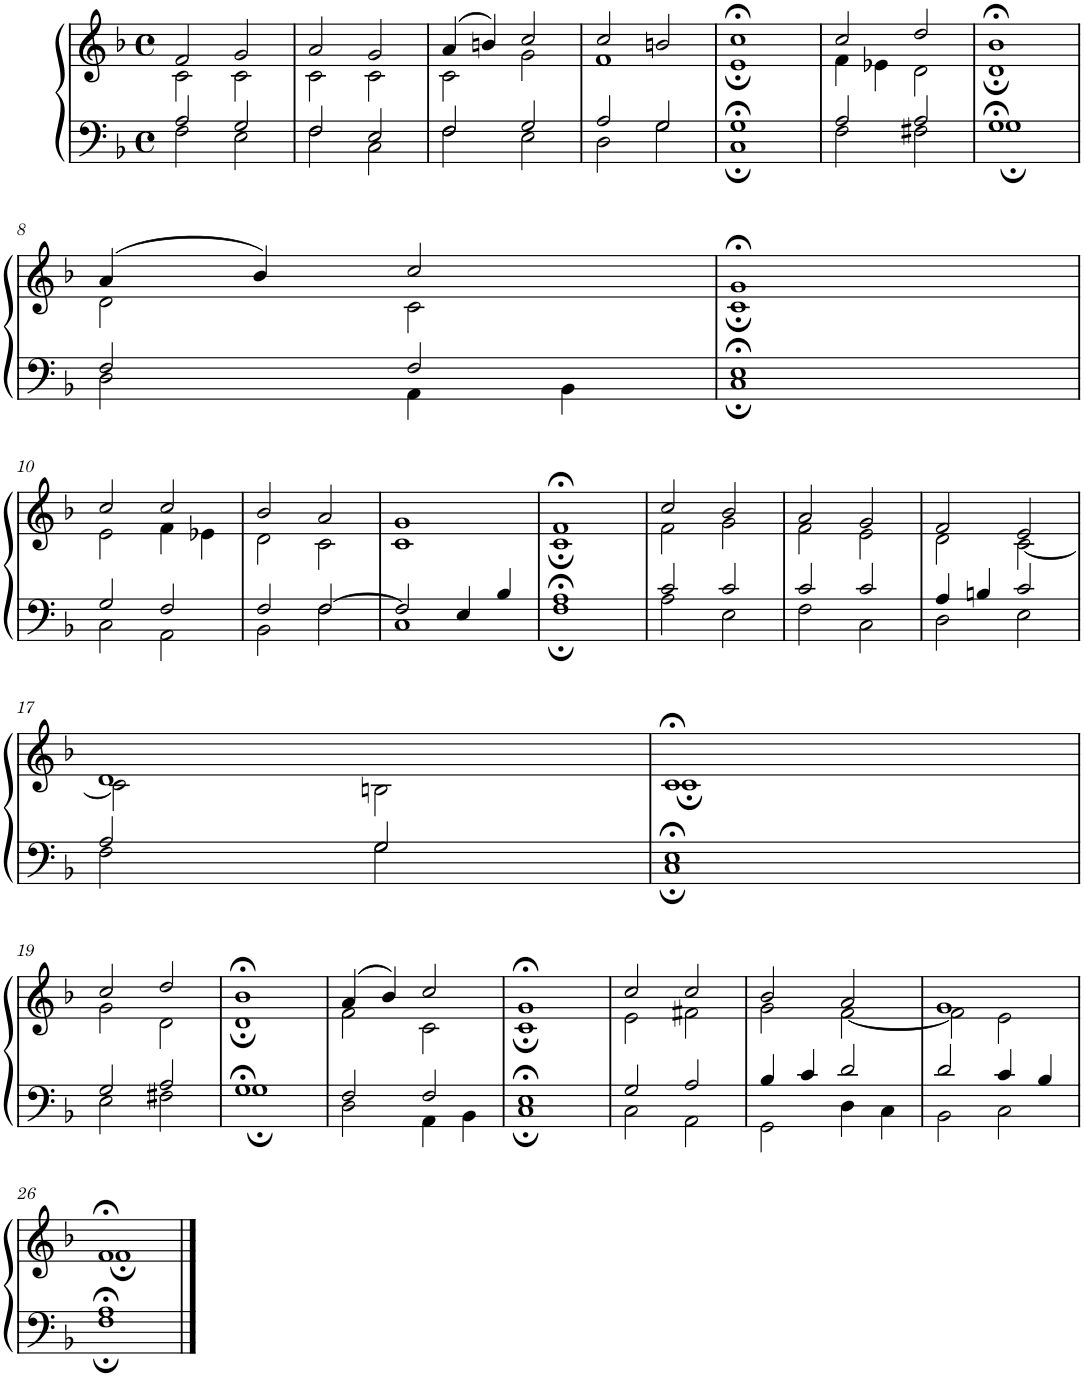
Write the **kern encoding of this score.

**kern	**kern
*part1	*part1
*staff2	*staff1
*I"Piano	*
*I'Pno.	*
*clefF4	*clefG2
*k[b-]	*k[b-]
*M4/4	*M4/4
*met(c)	*met(c)
=1	=1
*^	*^
2A/	2F\	2f/	2c\
2G/	2E\	2g/	2c\
=2	=2	=2	=2
2F/	2F\	2a/	2c\
2E/	2C\	2g/	2c\
=3	=3	=3	=3
2F/	2F\	(4a/	2c\
.	.	4bn/)	.
2G/	2E\	2cc/	2g\
=4	=4	=4	=4
2A/	2D\	2cc/	1f
2G/	2G\	2bn/	.
=5	=5	=5	=5
1G;<	1C;	1cc;<	1e;
=6	=6	=6	=6
2A/	2F\	2cc/	4f\
.	.	.	4e-X\
2A/	2F#X\	2dd/	2d\
=7	=7	=7	=7
1G;<	1G;	1b-;<	1d;
!!LO:LB:g=z	!!
=8	=8	=8	=8
2F/	2D\	(4a/	2d\
.	.	4b-/)	.
2F/	4AA\	2cc/	2c\
.	4BB-\	.	.
=9	=9	=9	=9
1E;<	1C;	1g;<	1c;
!!LO:LB:g=z	!!
=10	=10	=10	=10
2G/	2C\	2cc/	2e\
2F/	2AA\	2cc/	4f\
.	.	.	4e-X\
=11	=11	=11	=11
2F/	2BB-\	2b-/	2d\
[2F/	2F\	2a/	2c\
=12	=12	=12	=12
2F/]	1C	1g	1c
4E/	.	.	.
4B-/	.	.	.
=13	=13	=13	=13
1A;<	1F;	1f;<	1c;
=14	=14	=14	=14
2c/	2A\	2cc/	2f\
2c/	2E\	2b-/	2g\
=15	=15	=15	=15
2c/	2F\	2a/	2f\
2c/	2C\	2g/	2e\
=16	=16	=16	=16
4A/	2D\	2f/	2d\
4Bn/	.	.	.
2c/	2E\	2e/	[2c\
!!LO:LB:g=z	!!
=17	=17	=17	=17
2A/	2F\	1d	2c\]
2G/	2G\	.	2Bn\
=18	=18	=18	=18
1E;<	1C;	1c;<	1c;
!!LO:LB:g=z	!!
=19	=19	=19	=19
2G/	2E\	2cc/	2g\
2A/	2F#X\	2dd/	2d\
=20	=20	=20	=20
1G;<	1G;	1b-;<	1d;
=21	=21	=21	=21
2F/	2D\	(4a/	2f\
.	.	4b-/)	.
2F/	4AA\	2cc/	2c\
.	4BB-\	.	.
=22	=22	=22	=22
1E;<	1C;	1g;<	1c;
=23	=23	=23	=23
2G/	2C\	2cc/	2e\
2A/	2AA\	2cc/	2f#X\
=24	=24	=24	=24
4B-/	2GG\	2b-/	2g\
4c/	.	.	.
2d/	4D\	2a/	[2f\
.	4C\	.	.
=25	=25	=25	=25
2d/	2BB-\	1g	2f\]
4c/	2C\	.	2e\
4B-/	.	.	.
!!LO:LB:g=z	!!
=26	=26	=26	=26
1A;<	1F;	1f;<	1f;
*v	*v	*	*
*	*v	*v
==	==
*-	*-
